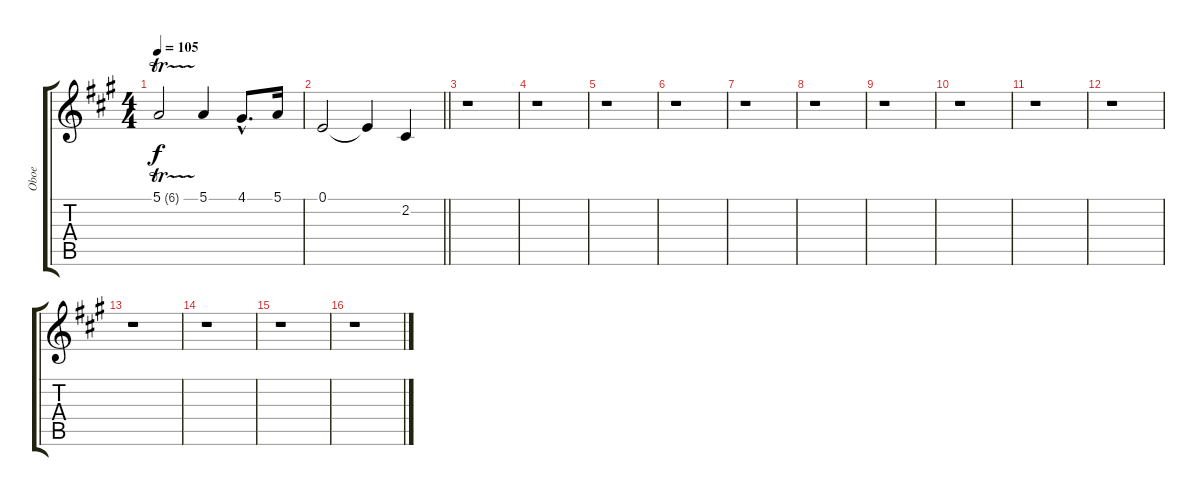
\track ("Oboe" "Oboe") {instrument oboe}
\staff {score tabs}
\tuning (E4 B3 G3 D3 A2 E2) {hide}
\ts (4 4)
\tempo 105
\clef g2
\ks a
5.1{tr (6 32)}.2{dy f} 5.1.4 4.1{hac}.8{d} 5.1.16 |
\barLineRight lightlight
0.1.2 0.1{t}.4 2.2.4 |
r.1 |
r.1 |
r.1 |
r.1 |
r.1 |
r.1 |
r.1 |
r.1 |
r.1 |
r.1 |
r.1 |
r.1 |
r.1 |
r.1
